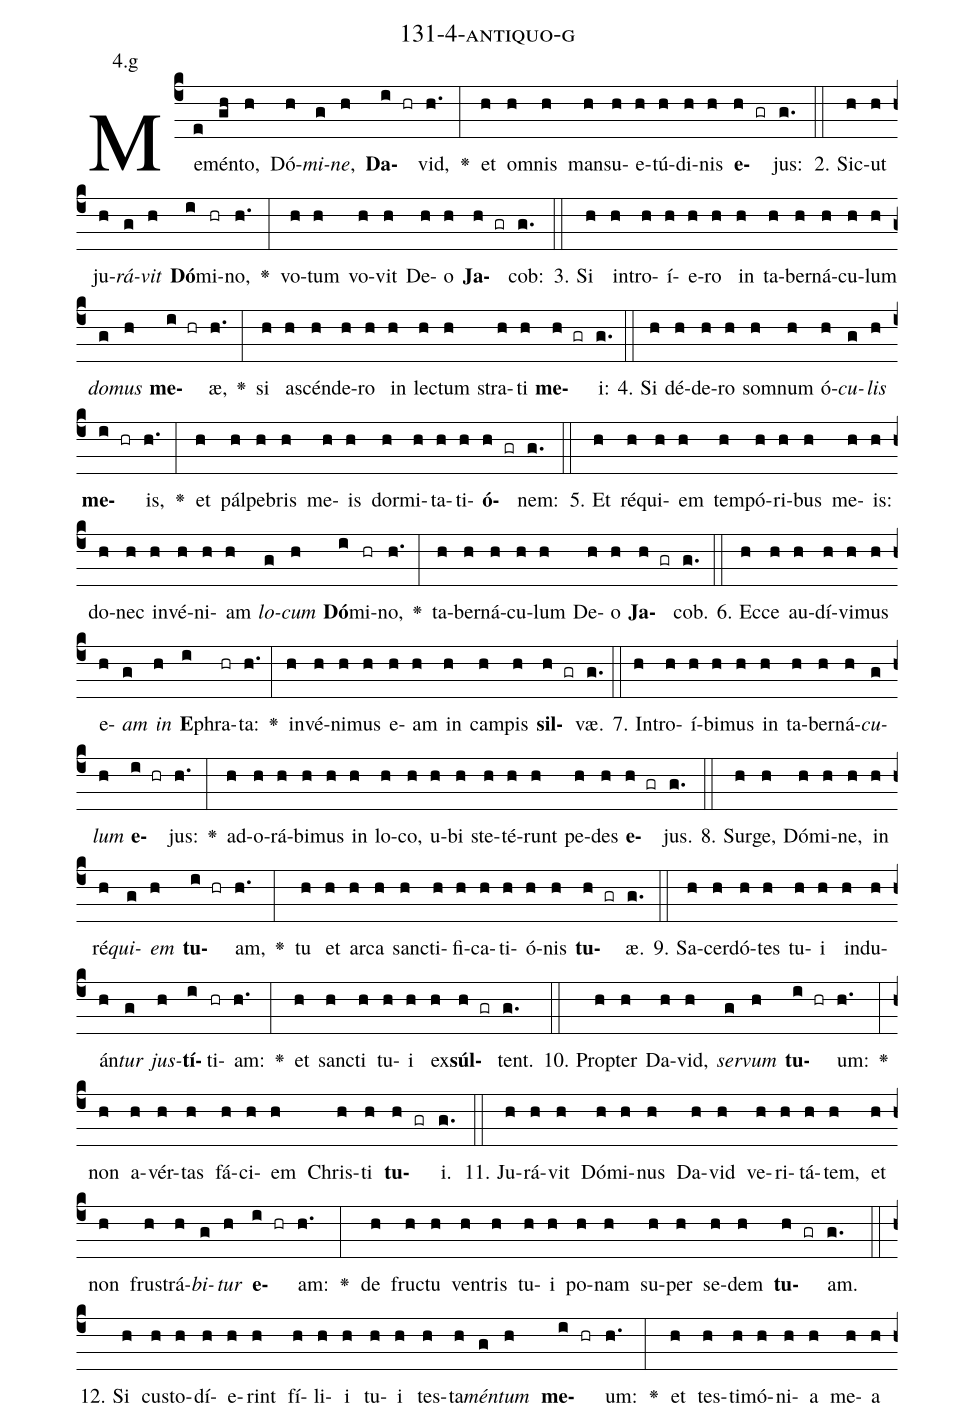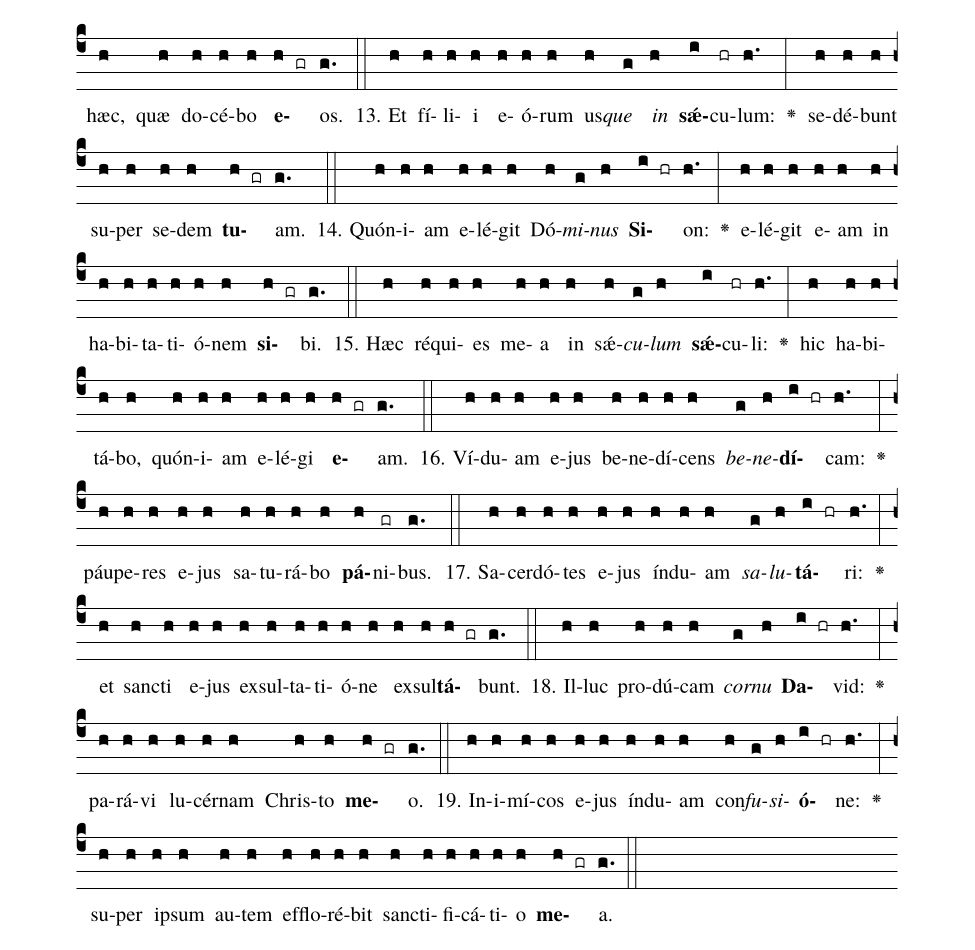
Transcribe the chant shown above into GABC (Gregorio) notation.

name: 131-4-antiquo-g;
annotation: 4.g;
%%
(c4)Me(e)mén(gh)to,(h) Dó(h)<i>mi</i>(g)<i>ne</i>,(h) <b>Da</b>(i hr)vid,(h.) <v>\greheightstar</v>(:) et(h) om(h)nis(h) man(h)su(h)e(h)tú(h)di(h)nis(h) <b>e</b>(h gr)jus:(g.) (::)
2. Sic(h)ut(h) ju(h)<i>rá</i>(g)<i>vit</i>(h) <b>Dó</b>(i)mi(hr)no,(h.) <v>\greheightstar</v>(:) vo(h)tum(h) vo(h)vit(h) De(h)o(h) <b>Ja</b>(h gr)cob:(g.) (::)
3. Si(h) in(h)tro(h)í(h)e(h)ro(h) in(h) ta(h)ber(h)ná(h)cu(h)lum(h) <i>do</i>(g)<i>mus</i>(h) <b>me</b>(i hr)æ,(h.) <v>\greheightstar</v>(:) si(h) a(h)scén(h)de(h)ro(h) in(h) lec(h)tum(h) stra(h)ti(h) <b>me</b>(h gr)i:(g.) (::)
4. Si(h) dé(h)de(h)ro(h) som(h)num(h) ó(h)<i>cu</i>(g)<i>lis</i>(h) <b>me</b>(i hr)is,(h.) <v>\greheightstar</v>(:) et(h) pál(h)pe(h)bris(h) me(h)is(h) dor(h)mi(h)ta(h)ti(h)<b>ó</b>(h gr)nem:(g.) (::)
5. Et(h) ré(h)qui(h)em(h) tem(h)pó(h)ri(h)bus(h) me(h)is:(h) do(h)nec(h) in(h)vé(h)ni(h)am(h) <i>lo</i>(g)<i>cum</i>(h) <b>Dó</b>(i)mi(hr)no,(h.) <v>\greheightstar</v>(:) ta(h)ber(h)ná(h)cu(h)lum(h) De(h)o(h) <b>Ja</b>(h gr)cob.(g.) (::)
6. Ec(h)ce(h) au(h)dí(h)vi(h)mus(h) e(h)<i>am</i>(g) <i>in</i>(h) <b>E</b>(i)phra(hr)ta:(h.) <v>\greheightstar</v>(:) in(h)vé(h)ni(h)mus(h) e(h)am(h) in(h) cam(h)pis(h) <b>sil</b>(h gr)væ.(g.) (::)
7. In(h)tro(h)í(h)bi(h)mus(h) in(h) ta(h)ber(h)ná(h)<i>cu</i>(g)<i>lum</i>(h) <b>e</b>(i hr)jus:(h.) <v>\greheightstar</v>(:) ad(h)o(h)rá(h)bi(h)mus(h) in(h) lo(h)co,(h) u(h)bi(h) ste(h)té(h)runt(h) pe(h)des(h) <b>e</b>(h gr)jus.(g.) (::)
8. Sur(h)ge,(h) Dó(h)mi(h)ne,(h) in(h) ré(h)<i>qui</i>(g)<i>em</i>(h) <b>tu</b>(i hr)am,(h.) <v>\greheightstar</v>(:) tu(h) et(h) ar(h)ca(h) sanc(h)ti(h)fi(h)ca(h)ti(h)ó(h)nis(h) <b>tu</b>(h gr)æ.(g.) (::)
9. Sa(h)cer(h)dó(h)tes(h) tu(h)i(h) ind(h)u(h)án(h)<i>tur</i>(g) <i>jus</i>(h)<b>tí</b>(i)ti(hr)am:(h.) <v>\greheightstar</v>(:) et(h) sanc(h)ti(h) tu(h)i(h) ex(h)<b>súl</b>(h gr)tent.(g.) (::)
10. Prop(h)ter(h) Da(h)vid,(h) <i>ser</i>(g)<i>vum</i>(h) <b>tu</b>(i hr)um:(h.) <v>\greheightstar</v>(:) non(h) a(h)vér(h)tas(h) fá(h)ci(h)em(h) Chris(h)ti(h) <b>tu</b>(h gr)i.(g.) (::)
11. Ju(h)rá(h)vit(h) Dó(h)mi(h)nus(h) Da(h)vid(h) ve(h)ri(h)tá(h)tem,(h) et(h) non(h) frus(h)trá(h)<i>bi</i>(g)<i>tur</i>(h) <b>e</b>(i hr)am:(h.) <v>\greheightstar</v>(:) de(h) fruc(h)tu(h) ven(h)tris(h) tu(h)i(h) po(h)nam(h) su(h)per(h) se(h)dem(h) <b>tu</b>(h gr)am.(g.) (::)
12. Si(h) cus(h)to(h)dí(h)e(h)rint(h) fí(h)li(h)i(h) tu(h)i(h) tes(h)ta(h)<i>mén</i>(g)<i>tum</i>(h) <b>me</b>(i hr)um:(h.) <v>\greheightstar</v>(:) et(h) tes(h)ti(h)mó(h)ni(h)a(h) me(h)a(h) hæc,(h) quæ(h) do(h)cé(h)bo(h) <b>e</b>(h gr)os.(g.) (::)
13. Et(h) fí(h)li(h)i(h) e(h)ó(h)rum(h) us(h)<i>que</i>(g) <i>in</i>(h) <b>sǽ</b>(i)cu(hr)lum:(h.) <v>\greheightstar</v>(:) se(h)dé(h)bunt(h) su(h)per(h) se(h)dem(h) <b>tu</b>(h gr)am.(g.) (::)
14. Quón(h)i(h)am(h) e(h)lé(h)git(h) Dó(h)<i>mi</i>(g)<i>nus</i>(h) <b>Si</b>(i hr)on:(h.) <v>\greheightstar</v>(:) e(h)lé(h)git(h) e(h)am(h) in(h) ha(h)bi(h)ta(h)ti(h)ó(h)nem(h) <b>si</b>(h gr)bi.(g.) (::)
15. Hæc(h) ré(h)qui(h)es(h) me(h)a(h) in(h) sǽ(h)<i>cu</i>(g)<i>lum</i>(h) <b>sǽ</b>(i)cu(hr)li:(h.) <v>\greheightstar</v>(:) hic(h) ha(h)bi(h)tá(h)bo,(h) quón(h)i(h)am(h) e(h)lé(h)gi(h) <b>e</b>(h gr)am.(g.) (::)
16. Ví(h)du(h)am(h) e(h)jus(h) be(h)ne(h)dí(h)cens(h) <i>be</i>(g)<i>ne</i>(h)<b>dí</b>(i hr)cam:(h.) <v>\greheightstar</v>(:) páu(h)pe(h)res(h) e(h)jus(h) sa(h)tu(h)rá(h)bo(h) <b>pá</b>(h)ni(gr)bus.(g.) (::)
17. Sa(h)cer(h)dó(h)tes(h) e(h)jus(h) índ(h)u(h)am(h) <i>sa</i>(g)<i>lu</i>(h)<b>tá</b>(i hr)ri:(h.) <v>\greheightstar</v>(:) et(h) sanc(h)ti(h) e(h)jus(h) ex(h)sul(h)ta(h)ti(h)ó(h)ne(h) ex(h)sul(h)<b>tá</b>(h gr)bunt.(g.) (::)
18. Il(h)luc(h) pro(h)dú(h)cam(h) <i>cor</i>(g)<i>nu</i>(h) <b>Da</b>(i hr)vid:(h.) <v>\greheightstar</v>(:) pa(h)rá(h)vi(h) lu(h)cér(h)nam(h) Chris(h)to(h) <b>me</b>(h gr)o.(g.) (::)
19. In(h)i(h)mí(h)cos(h) e(h)jus(h) índ(h)u(h)am(h) con(h)<i>fu</i>(g)<i>si</i>(h)<b>ó</b>(i hr)ne:(h.) <v>\greheightstar</v>(:) su(h)per(h) ip(h)sum(h) au(h)tem(h) ef(h)flo(h)ré(h)bit(h) sanc(h)ti(h)fi(h)cá(h)ti(h)o(h) <b>me</b>(h gr)a.(g.) (::)
